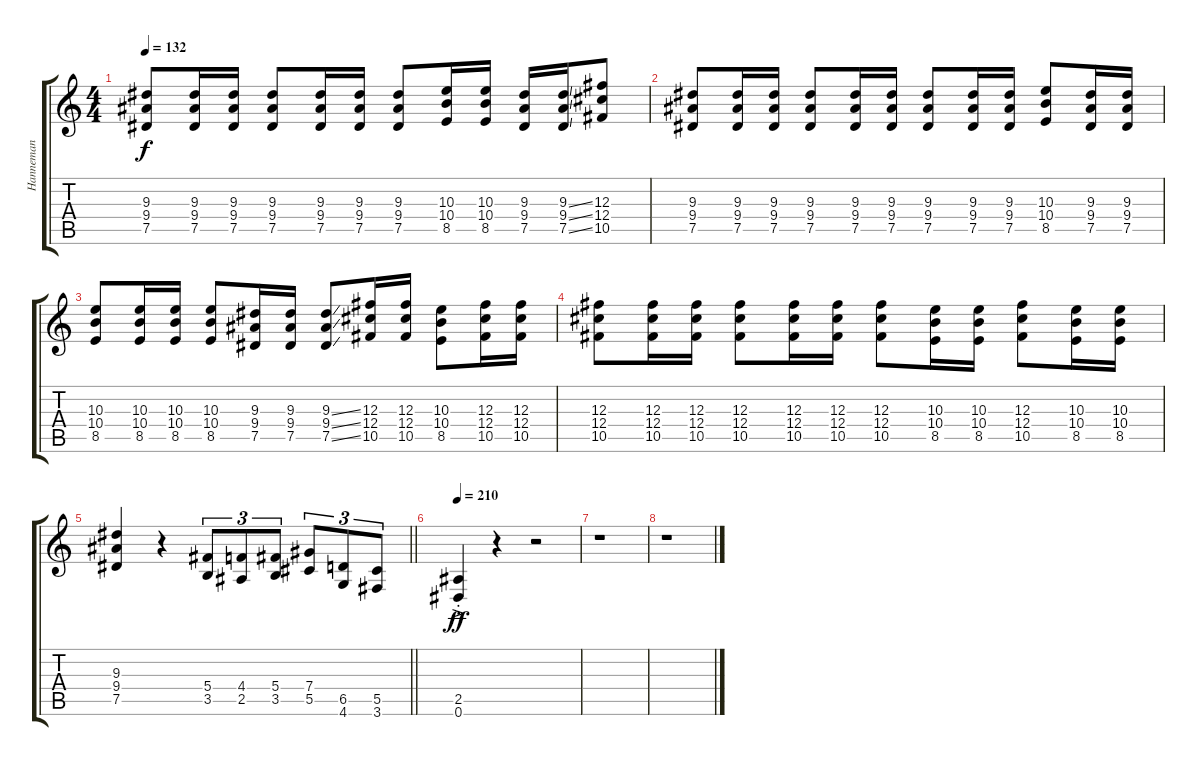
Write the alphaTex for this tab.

\track ("Hanneman" "Hanneman") {instrument distortionguitar}
\staff {score tabs}
\tuning (Eb4 Bb3 Gb3 Db3 Ab2 Eb2) {hide}
\ts (4 4)
\tempo 132
\clef g2
\ks c
(9.3 9.4 7.5).8{dy f} (9.3 9.4 7.5).16 (9.3 9.4 7.5).16 (9.3 9.4 7.5).8 (9.3 9.4 7.5).16 (9.3 9.4 7.5).16 (9.3 9.4 7.5).8 (10.3 10.4 8.5).16 (10.3 10.4 8.5).16 (9.3 9.4 7.5).16 (9.3{ss} 9.4{ss} 7.5{ss}).16 (12.3 12.4 10.5).8 |
(9.3 9.4 7.5).8 (9.3 9.4 7.5).16 (9.3 9.4 7.5).16 (9.3 9.4 7.5).8 (9.3 9.4 7.5).16 (9.3 9.4 7.5).16 (9.3 9.4 7.5).8 (9.3 9.4 7.5).16 (9.3 9.4 7.5).16 (10.3 10.4 8.5).8 (9.3 9.4 7.5).16 (9.3 9.4 7.5).16 |
(10.3 10.4 8.5).8 (10.3 10.4 8.5).16 (10.3 10.4 8.5).16 (10.3 10.4 8.5).8 (9.3 9.4 7.5).16 (9.3 9.4 7.5).16 (9.3{ss} 9.4{ss} 7.5{ss}).8 (12.3 12.4 10.5).16 (12.3 12.4 10.5).16 (10.3 10.4 8.5).8 (12.3 12.4 10.5).16 (12.3 12.4 10.5).16 |
(12.3 12.4 10.5).8 (12.3 12.4 10.5).16 (12.3 12.4 10.5).16 (12.3 12.4 10.5).8 (12.3 12.4 10.5).16 (12.3 12.4 10.5).16 (12.3 12.4 10.5).8 (10.3 10.4 8.5).16 (10.3 10.4 8.5).16 (12.3 12.4 10.5).8 (10.3 10.4 8.5).16 (10.3 10.4 8.5).16 |
\barLineRight lightlight
(9.3 9.4 7.5).4 r.4 (5.4 3.5).8{tu (3 2)} (4.4 2.5).8{tu (3 2)} (5.4 3.5).8{tu (3 2)} (7.4 5.5).8{tu (3 2)} (6.5 4.6).8{tu (3 2)} (5.5 3.6).8{tu (3 2)} |
\tempo 210
(2.5{ac st} 0.6{ac st}).4{dy ff} r.4 r.2 |
r.1 |
r.1
